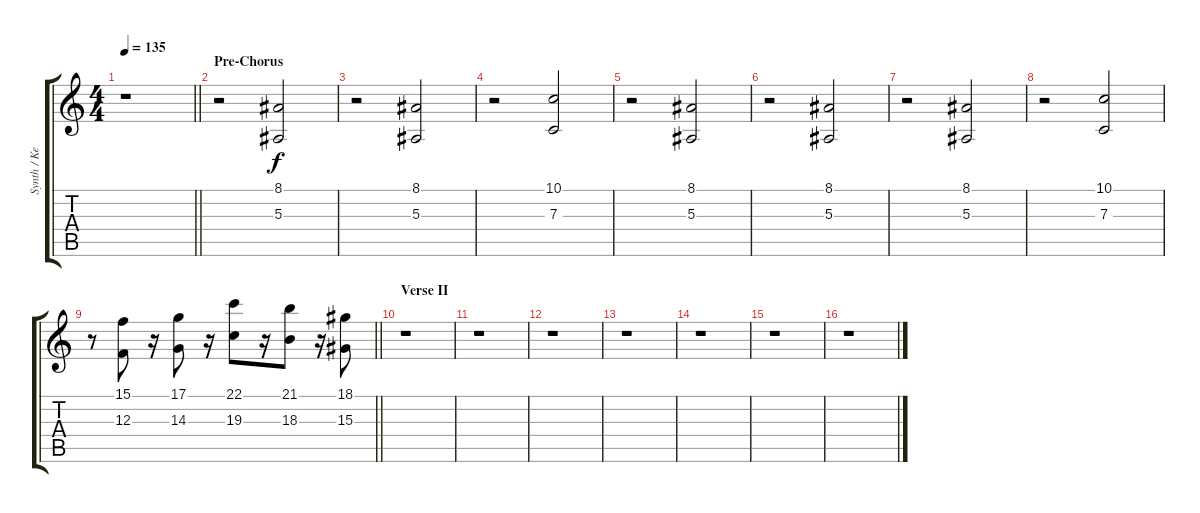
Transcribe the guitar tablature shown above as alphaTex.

\track ("Synth / Keyboard" "Synth / Ke") {instrument stringensemble1}
\staff {score tabs}
\tuning (D4 A3 F3 C3 G2 C2) {hide}
\ts (4 4)
\tempo 135
\clef g2
\barLineRight lightlight
\ks c
r.1{dy f} |
\section ("" "Pre-Chorus")
r.2 (8.1 5.3).2 |
r.2 (8.1 5.3).2 |
r.2 (10.1 7.3).2 |
r.2 (8.1 5.3).2 |
r.2 (8.1 5.3).2 |
r.2 (8.1 5.3).2 |
r.2 (10.1 7.3).2 |
\barLineRight lightlight
r.8 (15.1 12.3).8 r.16 (17.1 14.3).8 r.16 (22.1 19.3).8 r.16 (21.1 18.3).8 r.16 (18.1 15.3).8 |
\section ("" "Verse II")
r.1 |
r.1 |
r.1 |
r.1 |
r.1 |
r.1 |
r.1
